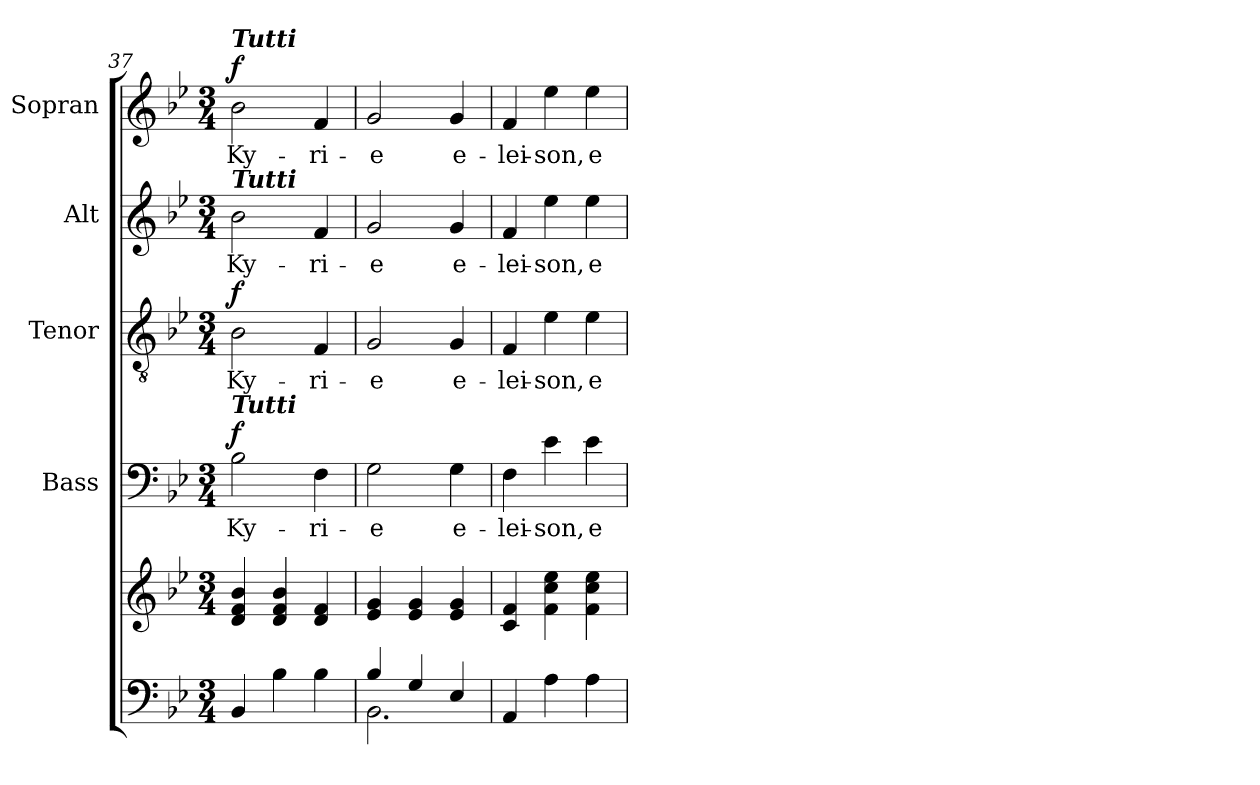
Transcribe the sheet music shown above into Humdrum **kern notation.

**kern	**kern	**kern	**text	**dynam	**kern	**text	**dynam	**kern	**text	**kern	**text	**dynam
*part5	*part5	*part4	*part4	*part4	*part3	*part3	*part3	*part2	*part2	*part1	*part1	*part1
*staff6	*staff5	*staff4	*staff4	*staff4	*staff3	*staff3	*staff3	*staff2	*staff2	*staff1	*staff1	*staff1
*	*	*I"Bass	*	*	*I"Tenor	*	*	*I"Alt	*	*I"Sopran	*	*
*	*	*I'B.	*	*	*I'T.	*	*	*I'A.	*	*I'S.	*	*
*clefF4	*clefG2	*clefF4	*	*	*clefGv2	*	*	*clefG2	*	*clefG2	*	*
*k[b-e-]	*k[b-e-]	*k[b-e-]	*	*	*k[b-e-]	*	*	*k[b-e-]	*	*k[b-e-]	*	*
*B-:	*B-:	*B-:	*	*	*B-:	*	*	*B-:	*	*B-:	*	*
*M3/4	*M3/4	*M3/4	*	*	*M3/4	*	*	*M3/4	*	*M3/4	*	*
=37	=37	=37	=37	=37	=37	=37	=37	=37	=37	=37	=37	=37
!	!	!	!	!	!	!	!	!	!	!LO:TX:a:Bi:t=Tutti	!	!
!	!	!	!	!	!	!	!	!LO:TX:a:Bi:t=Tutti	!	!	!	!
!	!	!LO:TX:a:Bi:t=Tutti	!	!	!	!	!	!	!	!	!	!
!	!	!	!LO:LY:b	!LO:DY:a	!	!LO:LY:b	!LO:DY:a	!	!LO:LY:b	!	!LO:LY:b	!LO:DY:a
4BB-/	4d/ 4f/ 4b-/	2B-\	Ky-	f	2B-\	Ky-	f	2b-\	Ky-	2b-\	Ky-	f
4B-\	4d/ 4f/ 4b-/	.	.	.	.	.	.	.	.	.	.	.
!	!	!	!LO:LY:b	!	!	!LO:LY:b	!	!	!LO:LY:b	!	!LO:LY:b	!
4B-\	4d/ 4f/	4F\	-ri-	.	4F/	-ri-	.	4f/	-ri-	4f/	-ri-	.
=38	=38	=38	=38	=38	=38	=38	=38	=38	=38	=38	=38	=38
*^	*	*	*	*	*	*	*	*	*	*	*	*
!	!	!	!	!LO:LY:b	!	!	!LO:LY:b	!	!	!LO:LY:b	!	!LO:LY:b	!
4B-/	2.BB-\	4e-/ 4g/	2G\	-e	.	2G/	-e	.	2g/	-e	2g/	-e	.
4G/	.	4e-/ 4g/	.	.	.	.	.	.	.	.	.	.	.
!	!	!	!	!LO:LY:b	!	!	!LO:LY:b	!	!	!LO:LY:b	!	!LO:LY:b	!
4E-/	.	4e-/ 4g/	4G\	e-	.	4G/	e-	.	4g/	e-	4g/	e-	.
*v	*v	*	*	*	*	*	*	*	*	*	*	*	*
!!LO:LB:g=z
=39	=39	=39	=39	=39	=39	=39	=39	=39	=39	=39	=39	=39
!	!	!	!LO:LY:b	!	!	!LO:LY:b	!	!	!LO:LY:b	!	!LO:LY:b	!
4AA/	4c/ 4f/	4F\	-lei-	.	4F/	-lei-	.	4f/	-lei-	4f/	-lei-	.
!	!	!	!LO:LY:b	!	!	!LO:LY:b	!	!	!LO:LY:b	!	!LO:LY:b	!
4A\	4f\ 4cc\ 4ee-\	4e-\	-son,	.	4e-\	-son,	.	4ee-\	-son,	4ee-\	-son,	.
!	!	!	!LO:LY:b	!	!	!LO:LY:b	!	!	!LO:LY:b	!	!LO:LY:b	!
4A\	4f\ 4cc\ 4ee-\	4e-\	e-	.	4e-\	e-	.	4ee-\	e-	4ee-\	e-	.
=	=	=	=	=	=	=	=	=	=	=	=	=
*-	*-	*-	*-	*-	*-	*-	*-	*-	*-	*-	*-	*-
